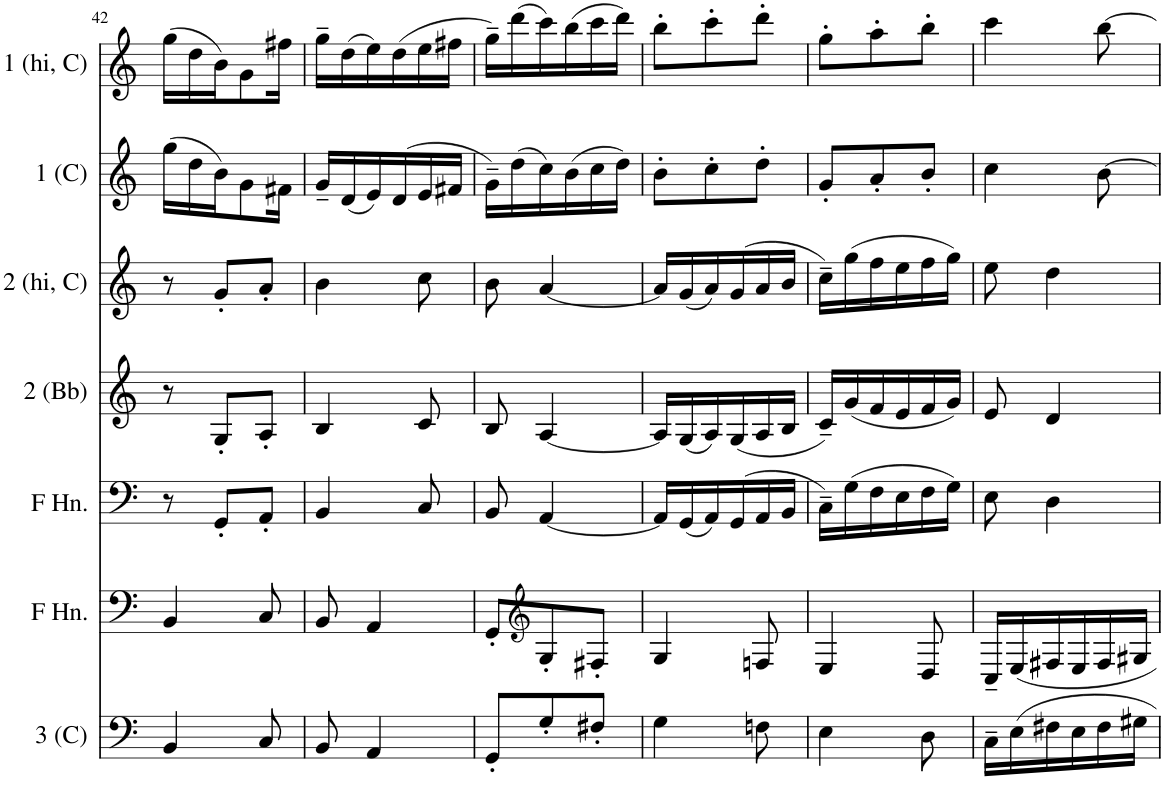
**kern	**kern	**kern	**kern	**kern	**kern	**kern
*part7	*part6	*part5	*part4	*part3	*part2	*part1
*staff7	*staff6	*staff5	*staff4	*staff3	*staff2	*staff1
*I"Part 3 in C	*I"Horn in F	*I"Horn in F	*I"Part 2 in Bb	*I"Part 2 (Higher) in C	*I"Part 1 in C	*I"Part 1 (Higher) in C
*I'3 (C)	*	*	*I'2 (Bb)	*I'2 (hi, C)	*I'1 (C)	*I'1 (hi, C)
!!LO:PB:g=z
*clefF4	*clefF4	*clefG2	*clefG2	*clefG2	*clefG2	*clefG2
*	*ITrd4c7	*ITrd4c7	*ITrd1c2	*	*	*
*k[]	*k[]	*k[]	*k[]	*k[]	*k[]	*k[]
*M3/8	*M3/8	*M3/8	*M3/8	*M3/8	*M3/8	*M3/8
=42	=42	=42	=42	=42	=42	=42
4BB/	4BB/	8r	8r	8r	(16gg\LL	(16gg\LL
.	.	.	.	.	16dd\	16dd\
.	.	8GG'/L	8G'/L	8g'/L	16b\J)	16b\J)
.	.	.	.	.	8g\	8g\
8C/	8C/	8AA'/J	8A'/J	8a'/J	.	.
.	.	.	.	.	16f#X\Jk	16ff#X\Jk
=43	=43	=43	=43	=43	=43	=43
8BB/	8BB/	4BB/	4B/	4b\	16g~/LL	16gg~\LL
.	.	.	.	.	(16d/	(16dd\
4AA/	4AA/	.	.	.	16e/)	16ee\)
.	.	.	.	.	(16d/	(16dd\
.	.	8C/	8c/	8cc\	16e/	16ee\
.	.	.	.	.	16f#X/JJ	16ff#X\JJ
=44	=44	=44	=44	=44	=44	=44
8GG'/L	8GG'/L	8BB/	8B/	8b\	16g~\LL)	16gg~\LL)
.	.	.	.	.	(16dd\	(16ddd\
*	*clefG2	*	*	*	*	*
8G'/	8G'/	[4AA/	[4A/	[4a/	16cc\)	16ccc\)
.	.	.	.	.	(16b\	(16bb\
8F#X'/J	8F#X'/J	.	.	.	16cc\	16ccc\
.	.	.	.	.	16dd\JJ)	16ddd\JJ)
=45	=45	=45	=45	=45	=45	=45
4G\	4G/	16AA/LL]	16A/LL]	16a/LL]	8b'\L	8bb'\L
.	.	(16GG/	(16G/	(16g/	.	.
.	.	16AA/)	16A/)	16a/)	8cc'\	8ccc'\
.	.	(16GG/	(16G/	(16g/	.	.
8Fn\	8Fn/	16AA/	16A/	16a/	8dd'\J	8ddd'\J
.	.	16BB/JJ	16B/JJ	16b/JJ	.	.
=46	=46	=46	=46	=46	=46	=46
4E\	4E/	16C~\LL)	16c~/LL)	16cc~\LL)	8g'/L	8gg'\L
.	.	(16G\	(16g/	(16gg\	.	.
.	.	16F\	16f/	16ff\	8a'/	8aa'\
.	.	16E\	16e/	16ee\	.	.
8D\	8D/	16F\	16f/	16ff\	8b'/J	8bb'\J
.	.	16G\JJ)	16g/JJ)	16gg\JJ)	.	.
=47	=47	=47	=47	=47	=47	=47
16C~\LL	16C~/LL	8E\	8e/	8ee\	4cc\	4ccc\
16E\	16E/	.	.	.	.	.
16F#X\	16F#X/	4D\	4d/	4dd\	.	.
16E\	16E/	.	.	.	.	.
16F#\	16F#/	.	.	.	[8b\	[8bb\
16G#X\JJ	16G#X/JJ	.	.	.	.	.
=	=	=	=	=	=	=
*-	*-	*-	*-	*-	*-	*-
